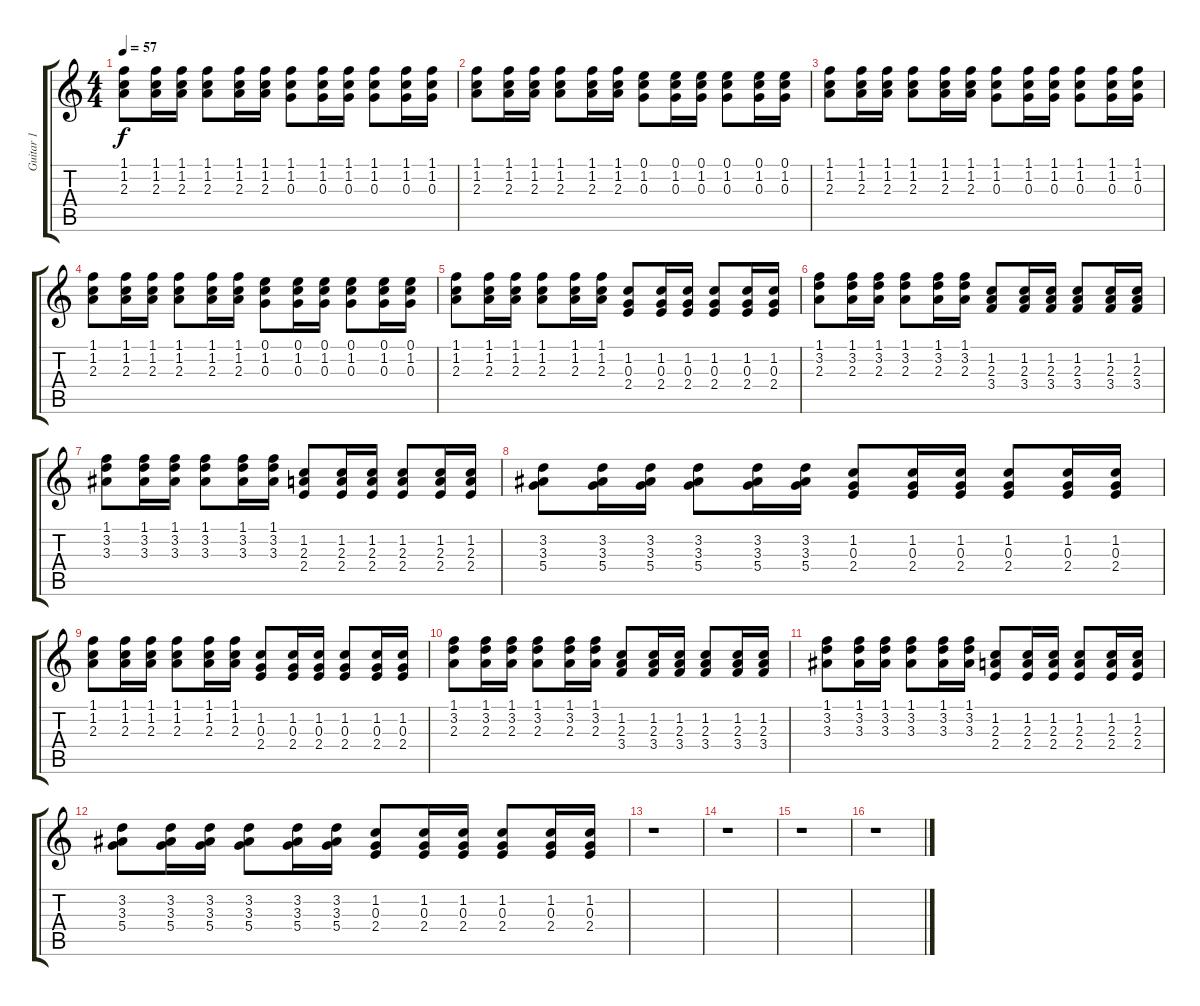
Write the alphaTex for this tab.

\track ("Guitar 1" "Guitar 1") {instrument acousticguitarsteel}
\staff {score tabs}
\tuning (E4 B3 G3 D3 A2 E2) {hide}
\ts (4 4)
\tempo 57
\clef g2
\ks c
(1.1 1.2 2.3).8{dy f instrument acousticguitarsteel} (1.1 1.2 2.3).16 (1.1 1.2 2.3).16 (1.1 1.2 2.3).8 (1.1 1.2 2.3).16 (1.1 1.2 2.3).16 (1.1 1.2 0.3).8 (1.1 1.2 0.3).16 (1.1 1.2 0.3).16 (1.1 1.2 0.3).8 (1.1 1.2 0.3).16 (1.1 1.2 0.3).16 |
(1.1 1.2 2.3).8 (1.1 1.2 2.3).16 (1.1 1.2 2.3).16 (1.1 1.2 2.3).8 (1.1 1.2 2.3).16 (1.1 1.2 2.3).16 (0.1 1.2 0.3).8 (0.1 1.2 0.3).16 (0.1 1.2 0.3).16 (0.1 1.2 0.3).8 (0.1 1.2 0.3).16 (0.1 1.2 0.3).16 |
(1.1 1.2 2.3).8 (1.1 1.2 2.3).16 (1.1 1.2 2.3).16 (1.1 1.2 2.3).8 (1.1 1.2 2.3).16 (1.1 1.2 2.3).16 (1.1 1.2 0.3).8 (1.1 1.2 0.3).16 (1.1 1.2 0.3).16 (1.1 1.2 0.3).8 (1.1 1.2 0.3).16 (1.1 1.2 0.3).16 |
(1.1 1.2 2.3).8 (1.1 1.2 2.3).16 (1.1 1.2 2.3).16 (1.1 1.2 2.3).8 (1.1 1.2 2.3).16 (1.1 1.2 2.3).16 (0.1 1.2 0.3).8 (0.1 1.2 0.3).16 (0.1 1.2 0.3).16 (0.1 1.2 0.3).8 (0.1 1.2 0.3).16 (0.1 1.2 0.3).16 |
(1.1 1.2 2.3).8 (1.1 1.2 2.3).16 (1.1 1.2 2.3).16 (1.1 1.2 2.3).8 (1.1 1.2 2.3).16 (1.1 1.2 2.3).16 (1.2 0.3 2.4).8 (1.2 0.3 2.4).16 (1.2 0.3 2.4).16 (1.2 0.3 2.4).8 (1.2 0.3 2.4).16 (1.2 0.3 2.4).16 |
(1.1 3.2 2.3).8 (1.1 3.2 2.3).16 (1.1 3.2 2.3).16 (1.1 3.2 2.3).8 (1.1 3.2 2.3).16 (1.1 3.2 2.3).16 (1.2 2.3 3.4).8 (1.2 2.3 3.4).16 (1.2 2.3 3.4).16 (1.2 2.3 3.4).8 (1.2 2.3 3.4).16 (1.2 2.3 3.4).16 |
(1.1 3.2 3.3).8 (1.1 3.2 3.3).16 (1.1 3.2 3.3).16 (1.1 3.2 3.3).8 (1.1 3.2 3.3).16 (1.1 3.2 3.3).16 (1.2 2.3 2.4).8 (1.2 2.3 2.4).16 (1.2 2.3 2.4).16 (1.2 2.3 2.4).8 (1.2 2.3 2.4).16 (1.2 2.3 2.4).16 |
(3.2 3.3 5.4).8 (3.2 3.3 5.4).16 (3.2 3.3 5.4).16 (3.2 3.3 5.4).8 (3.2 3.3 5.4).16 (3.2 3.3 5.4).16 (1.2 0.3 2.4).8 (1.2 0.3 2.4).16 (1.2 0.3 2.4).16 (1.2 0.3 2.4).8 (1.2 0.3 2.4).16 (1.2 0.3 2.4).16 |
(1.1 1.2 2.3).8 (1.1 1.2 2.3).16 (1.1 1.2 2.3).16 (1.1 1.2 2.3).8 (1.1 1.2 2.3).16 (1.1 1.2 2.3).16 (1.2 0.3 2.4).8 (1.2 0.3 2.4).16 (1.2 0.3 2.4).16 (1.2 0.3 2.4).8 (1.2 0.3 2.4).16 (1.2 0.3 2.4).16 |
(1.1 3.2 2.3).8 (1.1 3.2 2.3).16 (1.1 3.2 2.3).16 (1.1 3.2 2.3).8 (1.1 3.2 2.3).16 (1.1 3.2 2.3).16 (1.2 2.3 3.4).8 (1.2 2.3 3.4).16 (1.2 2.3 3.4).16 (1.2 2.3 3.4).8 (1.2 2.3 3.4).16 (1.2 2.3 3.4).16 |
(1.1 3.2 3.3).8 (1.1 3.2 3.3).16 (1.1 3.2 3.3).16 (1.1 3.2 3.3).8 (1.1 3.2 3.3).16 (1.1 3.2 3.3).16 (1.2 2.3 2.4).8 (1.2 2.3 2.4).16 (1.2 2.3 2.4).16 (1.2 2.3 2.4).8 (1.2 2.3 2.4).16 (1.2 2.3 2.4).16 |
(3.2 3.3 5.4).8 (3.2 3.3 5.4).16 (3.2 3.3 5.4).16 (3.2 3.3 5.4).8 (3.2 3.3 5.4).16 (3.2 3.3 5.4).16 (1.2 0.3 2.4).8 (1.2 0.3 2.4).16 (1.2 0.3 2.4).16 (1.2 0.3 2.4).8 (1.2 0.3 2.4).16 (1.2 0.3 2.4).16 |
r.1 |
r.1 |
r.1 |
r.1
